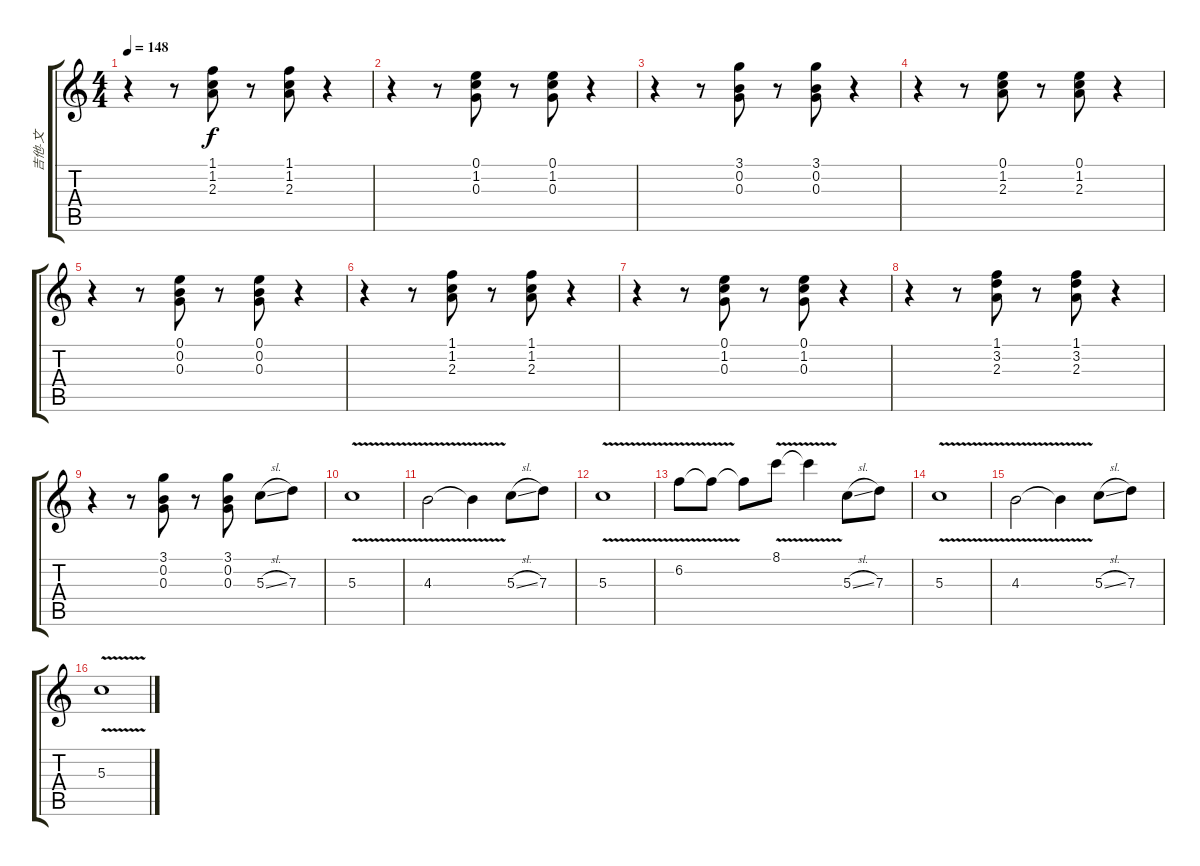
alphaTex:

\track ("吉他-文" "吉他-文") {instrument overdrivenguitar}
\staff {score tabs}
\tuning (E4 B3 G3 D3 A2 E2) {hide}
\ts (4 4)
\tempo 148
\clef g2
\ks c
r.4{dy f} r.8 (1.1 1.2 2.3).8 r.8 (1.1 1.2 2.3).8 r.4 |
r.4 r.8 (0.1 1.2 0.3).8 r.8 (0.1 1.2 0.3).8 r.4 |
r.4 r.8 (3.1 0.2 0.3).8 r.8 (3.1 0.2 0.3).8 r.4 |
r.4 r.8 (0.1 1.2 2.3).8 r.8 (0.1 1.2 2.3).8 r.4 |
r.4 r.8 (0.1 0.2 0.3).8 r.8 (0.1 0.2 0.3).8 r.4 |
r.4 r.8 (1.1 1.2 2.3).8 r.8 (1.1 1.2 2.3).8 r.4 |
r.4 r.8 (0.1 1.2 0.3).8 r.8 (0.1 1.2 0.3).8 r.4 |
r.4 r.8 (1.1 3.2 2.3).8 r.8 (1.1 3.2 2.3).8 r.4 |
r.4 r.8 (3.1 0.2 0.3).8 r.8 (3.1 0.2 0.3).8 5.3{sl}.8{instrument acousticguitarnylon} 7.3.8 |
5.3{v}.1 |
4.3{v}.2 4.3{t}.4 5.3{sl}.8 7.3.8 |
5.3{v}.1 |
6.2{v}.8 6.2{t}.8 6.2{t}.8 8.1{v}.8 8.1{t}.4 5.3{sl}.8 7.3.8 |
5.3{v}.1 |
4.3{v}.2 4.3{t}.4 5.3{sl}.8 7.3.8 |
5.3{v}.1
